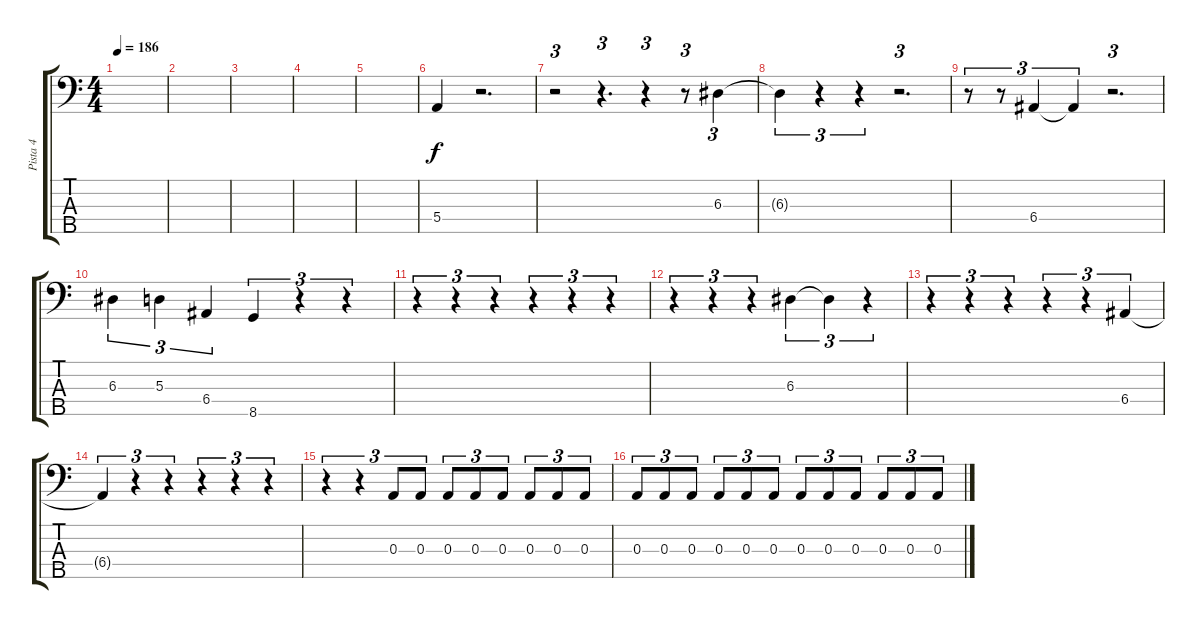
\track ("Pista 4" "Pista 4") {instrument electricbassfinger}
\staff {score tabs}
\tuning (G2 D2 A1 E1 B0) {hide}
\ts (4 4)
\tempo 186
\clef f4
\ks c
|
|
|
|
|
5.4.4 r.2{d} |
r.2{tu (3 2)} r.4{d tu (3 2)} r.4{tu (3 2)} r.8{tu (3 2)} 6.3.4{tu (3 2)} |
6.3{t}.4{tu (3 2)} r.4{tu (3 2)} r.4{tu (3 2)} r.2{d tu (3 2)} |
r.8{tu (3 2)} r.8{tu (3 2)} 6.4.4{tu (3 2)} 6.4{t}.4{tu (3 2)} r.2{d tu (3 2)} |
6.3.4{tu (3 2)} 5.3.4{tu (3 2)} 6.4.4{tu (3 2)} 8.5.4{tu (3 2)} r.4{tu (3 2)} r.4{tu (3 2)} |
r.4{tu (3 2)} r.4{tu (3 2)} r.4{tu (3 2)} r.4{tu (3 2)} r.4{tu (3 2)} r.4{tu (3 2)} |
r.4{tu (3 2)} r.4{tu (3 2)} r.4{tu (3 2)} 6.3.4{tu (3 2)} 6.3{t}.4{tu (3 2)} r.4{tu (3 2)} |
r.4{tu (3 2)} r.4{tu (3 2)} r.4{tu (3 2)} r.4{tu (3 2)} r.4{tu (3 2)} 6.4.4{tu (3 2)} |
6.4{t}.4{tu (3 2)} r.4{tu (3 2)} r.4{tu (3 2)} r.4{tu (3 2)} r.4{tu (3 2)} r.4{tu (3 2)} |
r.4{tu (3 2)} r.4{tu (3 2)} 0.3.8{tu (3 2)} 0.3.8{tu (3 2)} 0.3.8{tu (3 2)} 0.3.8{tu (3 2)} 0.3.8{tu (3 2)} 0.3.8{tu (3 2)} 0.3.8{tu (3 2)} 0.3.8{tu (3 2)} |
0.3.8{tu (3 2)} 0.3.8{tu (3 2)} 0.3.8{tu (3 2)} 0.3.8{tu (3 2)} 0.3.8{tu (3 2)} 0.3.8{tu (3 2)} 0.3.8{tu (3 2)} 0.3.8{tu (3 2)} 0.3.8{tu (3 2)} 0.3.8{tu (3 2)} 0.3.8{tu (3 2)} 0.3.8{tu (3 2)}
